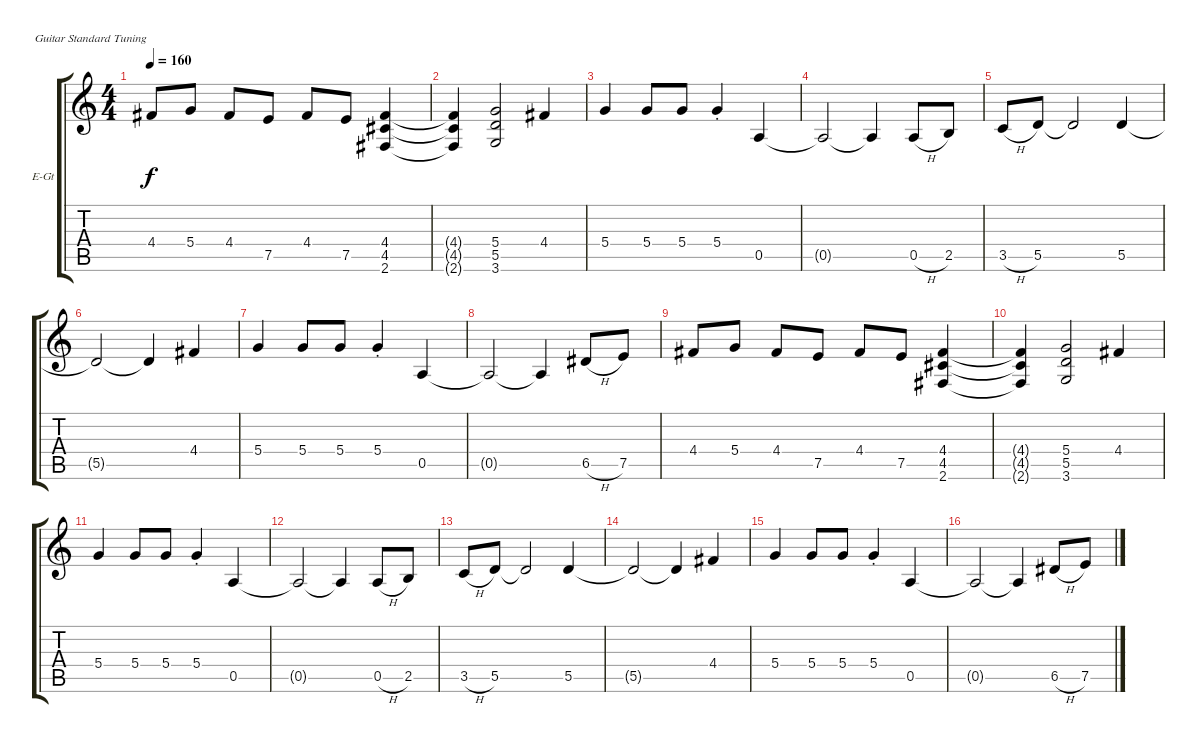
\bracketExtendMode groupsimilarinstruments
\firstSystemTrackNameOrientation horizontal
\otherSystemsTrackNameOrientation horizontal
\track ("Electric guitar 2" "E-Gt") {instrument overdrivenguitar}
\staff {score tabs}
\tuning (E4 B3 G3 D3 A2 E2)
\ts (4 4)
\tempo 160
\clef g2
\scale
0.333333
\ks c
4.4.8{dy f} 5.4.8 4.4.8 7.5.8 4.4.8 7.5.8 (4.4 4.5 2.6).4 |
\scale
0.333333 (4.4{t} 4.5{t} 2.6{t}).4 (5.4 5.5 3.6).2 4.4.4 |
\scale
0.333333 5.4.4 5.4.8 5.4.8 5.4{st}.4 0.5.4 |
\scale
0.333333 0.5{t}.2 0.5{t}.4 0.5{h}.8 2.5.8 |
\scale
0.333333 3.5{h}.8 5.5.8 5.5{t}.2 5.5.4 |
\scale
0.333333 5.5{t}.2 5.5{t}.4 4.4.4 |
\scale
0.333333 5.4.4 5.4.8 5.4.8 5.4{st}.4 0.5.4 |
\scale
0.333333 0.5{t}.2 0.5{t}.4 6.5{h}.8 7.5.8 |
\scale
0.333333 4.4.8 5.4.8 4.4.8 7.5.8 4.4.8 7.5.8 (4.4 4.5 2.6).4 |
\scale
0.333333 (4.4{t} 4.5{t} 2.6{t}).4 (5.4 5.5 3.6).2 4.4.4 |
\scale
0.333333 5.4.4 5.4.8 5.4.8 5.4{st}.4 0.5.4 |
\scale
0.333333 0.5{t}.2 0.5{t}.4 0.5{h}.8 2.5.8 |
\scale
0.333333 3.5{h}.8 5.5.8 5.5{t}.2 5.5.4 |
\scale
0.333333 5.5{t}.2 5.5{t}.4 4.4.4 |
\scale
0.333333 5.4.4 5.4.8 5.4.8 5.4{st}.4 0.5.4 |
\scale
0.333333 0.5{t}.2 0.5{t}.4 6.5{h}.8 7.5.8
